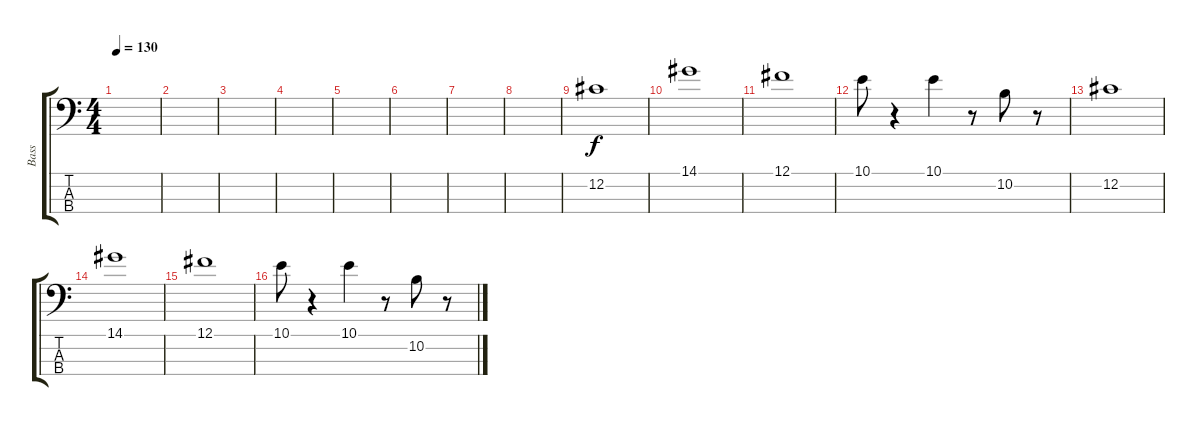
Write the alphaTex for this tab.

\track ("Bass" "Bass") {instrument fretlessbass}
\staff {score tabs}
\tuning (Gb2 Db2 Ab1 Db1) {hide}
\ts (4 4)
\tempo 130
\clef f4
\ks c
|
|
|
|
|
|
|
|
12.2.1 |
14.1.1 |
12.1.1 |
10.1.8 r.4 10.1.4 r.8 10.2.8 r.8 |
12.2.1 |
14.1.1 |
12.1.1 |
10.1.8 r.4 10.1.4 r.8 10.2.8 r.8
